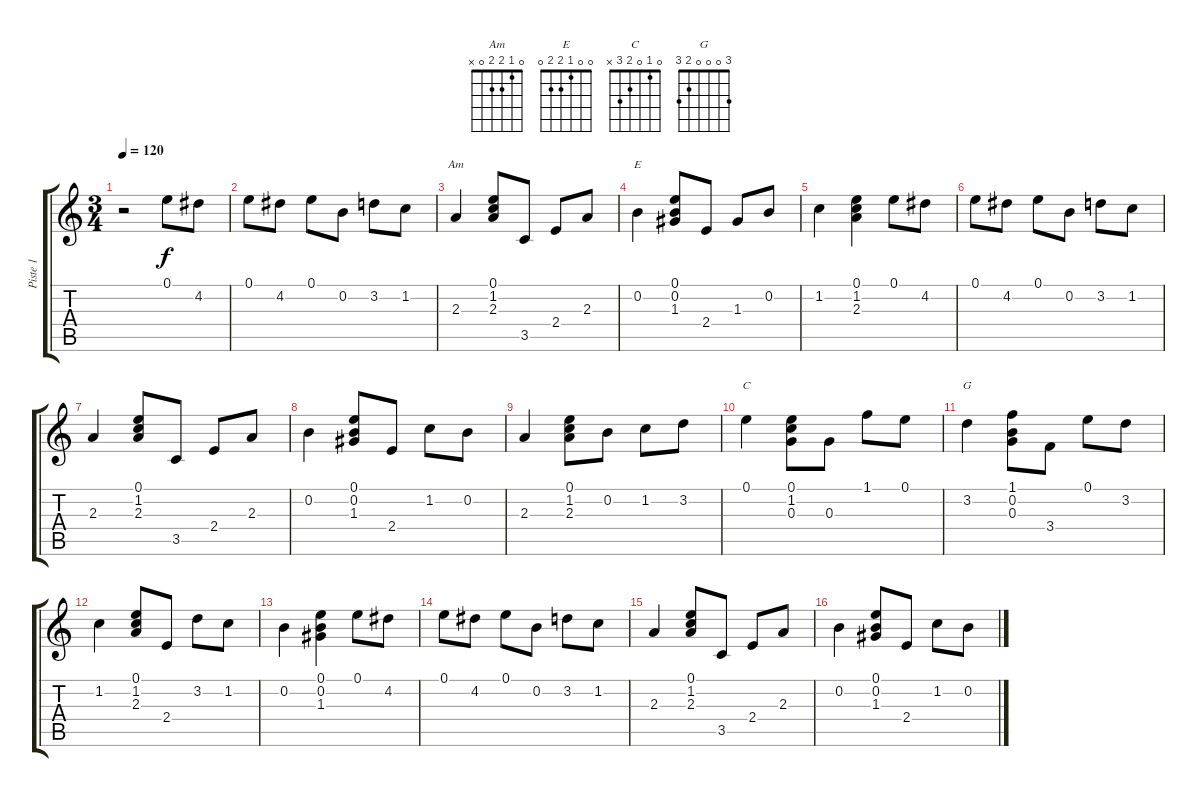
\track ("Piste 1" "Piste 1") {instrument acousticguitarsteel}
\staff {score tabs}
\tuning (E4 B3 G3 D3 A2 E2) {hide}
\chord ("Am" 0 1 2 2 0 x)
\chord ("E" 0 0 1 2 2 0)
\chord ("C" 0 1 0 2 3 x)
\chord ("G" 3 0 0 0 2 3)
\ts (3 4)
\tempo 120
\clef g2
\ks c
r.2{dy f instrument acousticguitarsteel} 0.1.8 4.2.8 |
0.1.8 4.2.8 0.1.8 0.2.8 3.2.8 1.2.8 |
2.3.4{ch "Am"} (0.1 1.2 2.3).8 3.5.8 2.4.8 2.3.8 |
0.2.4{ch "E"} (0.1 0.2 1.3).8 2.4.8 1.3.8 0.2.8 |
1.2.4 (0.1 1.2 2.3).4 0.1.8 4.2.8 |
0.1.8 4.2.8 0.1.8 0.2.8 3.2.8 1.2.8 |
2.3.4 (0.1 1.2 2.3).8 3.5.8 2.4.8 2.3.8 |
0.2.4 (0.1 0.2 1.3).8 2.4.8 1.2.8 0.2.8 |
2.3.4 (0.1 1.2 2.3).8 0.2.8 1.2.8 3.2.8 |
0.1.4{ch "C"} (0.1 1.2 0.3).8 0.3.8 1.1.8 0.1.8 |
3.2.4{ch "G"} (1.1 0.2 0.3).8 3.4.8 0.1.8 3.2.8 |
1.2.4 (0.1 1.2 2.3).8 2.4.8 3.2.8 1.2.8 |
0.2.4 (0.1 0.2 1.3).4 0.1.8 4.2.8 |
0.1.8 4.2.8 0.1.8 0.2.8 3.2.8 1.2.8 |
2.3.4 (0.1 1.2 2.3).8 3.5.8 2.4.8 2.3.8 |
0.2.4 (0.1 0.2 1.3).8 2.4.8 1.2.8 0.2.8
